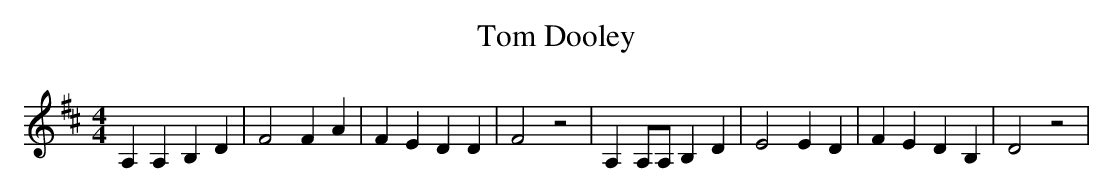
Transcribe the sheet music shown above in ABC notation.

X:1
T:Tom Dooley
M:4/4
L:1/4
K:D
 A, A, B, D| F2 F A| F E D D| F2 z2| A, A,/2A,/2 B, D| E2 E D| F E D B,|\
 D2 z2|
